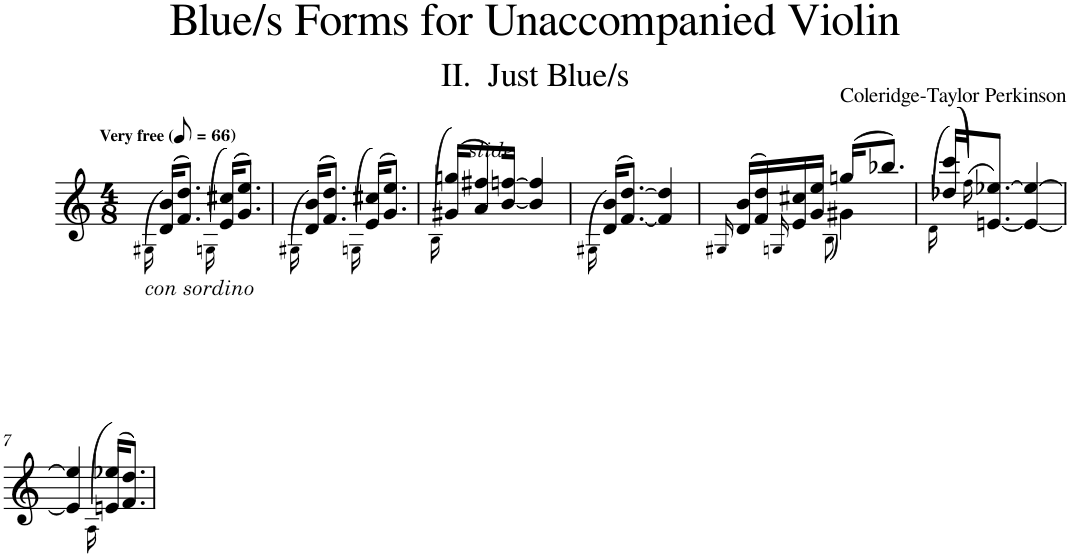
**kern
*part1
*staff1
*I"Violin
*I'Vln.
*clefG2
*k[]
*M4/8
*MM33
=1
(16qG#X\
!LO:TX:a:B:t=Very free
!LO:TX:b:i:t=con sordino
(>16d/ 16b/KL)
8.f/ 8.dd/J)
(16qGn\
(>16e/ 16cc#X/KL)
8.g/ 8.ee/J)
=2
(16qG#X\
(>16d/ 16b/KL)
8.f/ 8.dd/J)
(16qGn\
(>16e/ 16cc#X/KL)
8.g/ 8.ee/J)
=3
(16qB\
!LO:TX:b:i:t=slide
(>16g#X/ 16ggn/KL)
8a/ 8ff#X/)
[16b/ [16ffn/Jk
4b/] 4ff/]
=4
(16qG#X\
(>16d/ 16b/KL)
[8.f/ [8.dd/J)
4f/] 4dd/]
=5
16qG#X/
*^
(>16d/ 16b/LL	4ryy
16f/ 16dd/)	.
16qGn/	.
16e/ 16cc#X/	.
16g/ 16ee/JJ	.
.	(8qB\
(16ggn/KL	4g#X\)
8.bb-X/J)	.
*v	*v
=6
(16qd\
(>16dd-X/ 16ccc/KL)
(16qff\)
[8.en/ [8.ee-X/J)
4e/_ 4ee-/_
!!LO:LB:g=z
=7
4e/] 4ee-/]
(16qA\
(>16en/ 16ee-X/KL)
8.f/ 8.dd/J)
=
*-
